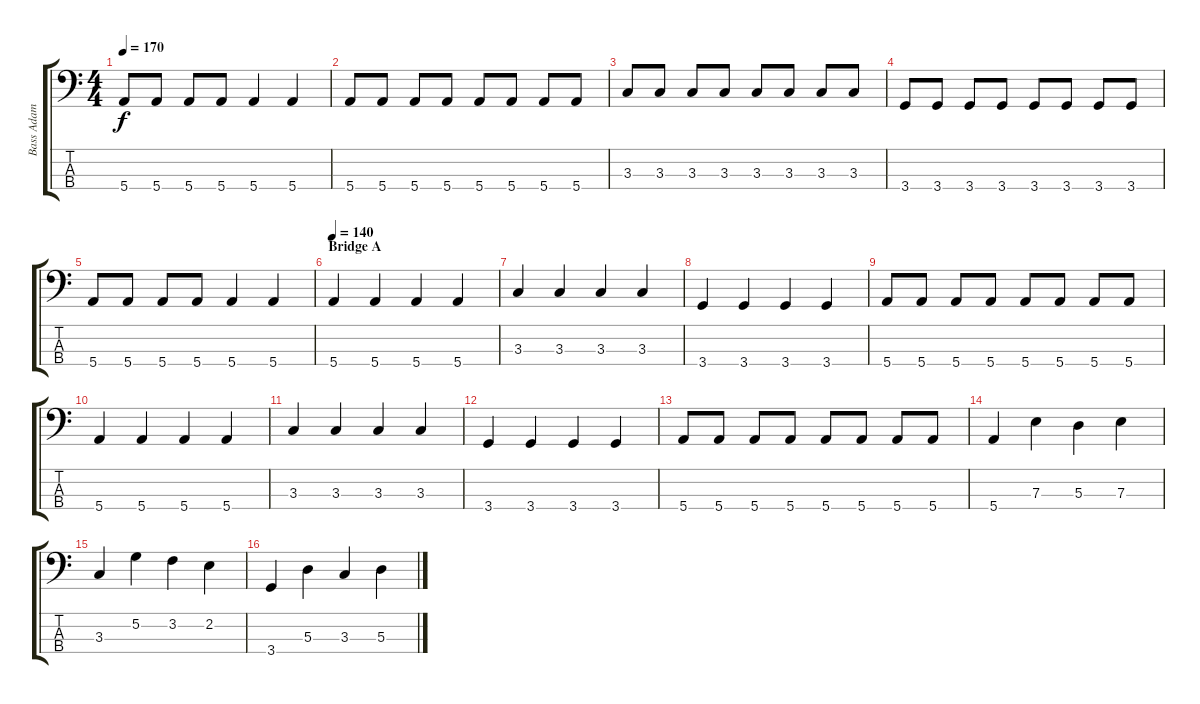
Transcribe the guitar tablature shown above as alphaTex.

\track ("Bass Adam" "Bass Adam") {instrument electricbasspick}
\staff {score tabs}
\tuning (G2 D2 A1 E1) {hide}
\ts (4 4)
\tempo 170
\clef f4
\ks c
5.4.8{dy f} 5.4.8 5.4.8 5.4.8 5.4.4 5.4.4 |
5.4.8 5.4.8 5.4.8 5.4.8 5.4.8 5.4.8 5.4.8 5.4.8 |
3.3.8 3.3.8 3.3.8 3.3.8 3.3.8 3.3.8 3.3.8 3.3.8 |
3.4.8 3.4.8 3.4.8 3.4.8 3.4.8 3.4.8 3.4.8 3.4.8 |
5.4.8 5.4.8 5.4.8 5.4.8 5.4.4 5.4.4 |
\section ("" "Bridge A")
\tempo 140
5.4.4 5.4.4 5.4.4 5.4.4 |
3.3.4 3.3.4 3.3.4 3.3.4 |
3.4.4 3.4.4 3.4.4 3.4.4 |
5.4.8 5.4.8 5.4.8 5.4.8 5.4.8 5.4.8 5.4.8 5.4.8 |
5.4.4 5.4.4 5.4.4 5.4.4 |
3.3.4 3.3.4 3.3.4 3.3.4 |
3.4.4 3.4.4 3.4.4 3.4.4 |
5.4.8 5.4.8 5.4.8 5.4.8 5.4.8 5.4.8 5.4.8 5.4.8 |
5.4.4 7.3.4 5.3.4 7.3.4 |
3.3.4 5.2.4 3.2.4 2.2.4 |
3.4.4 5.3.4 3.3.4 5.3.4
